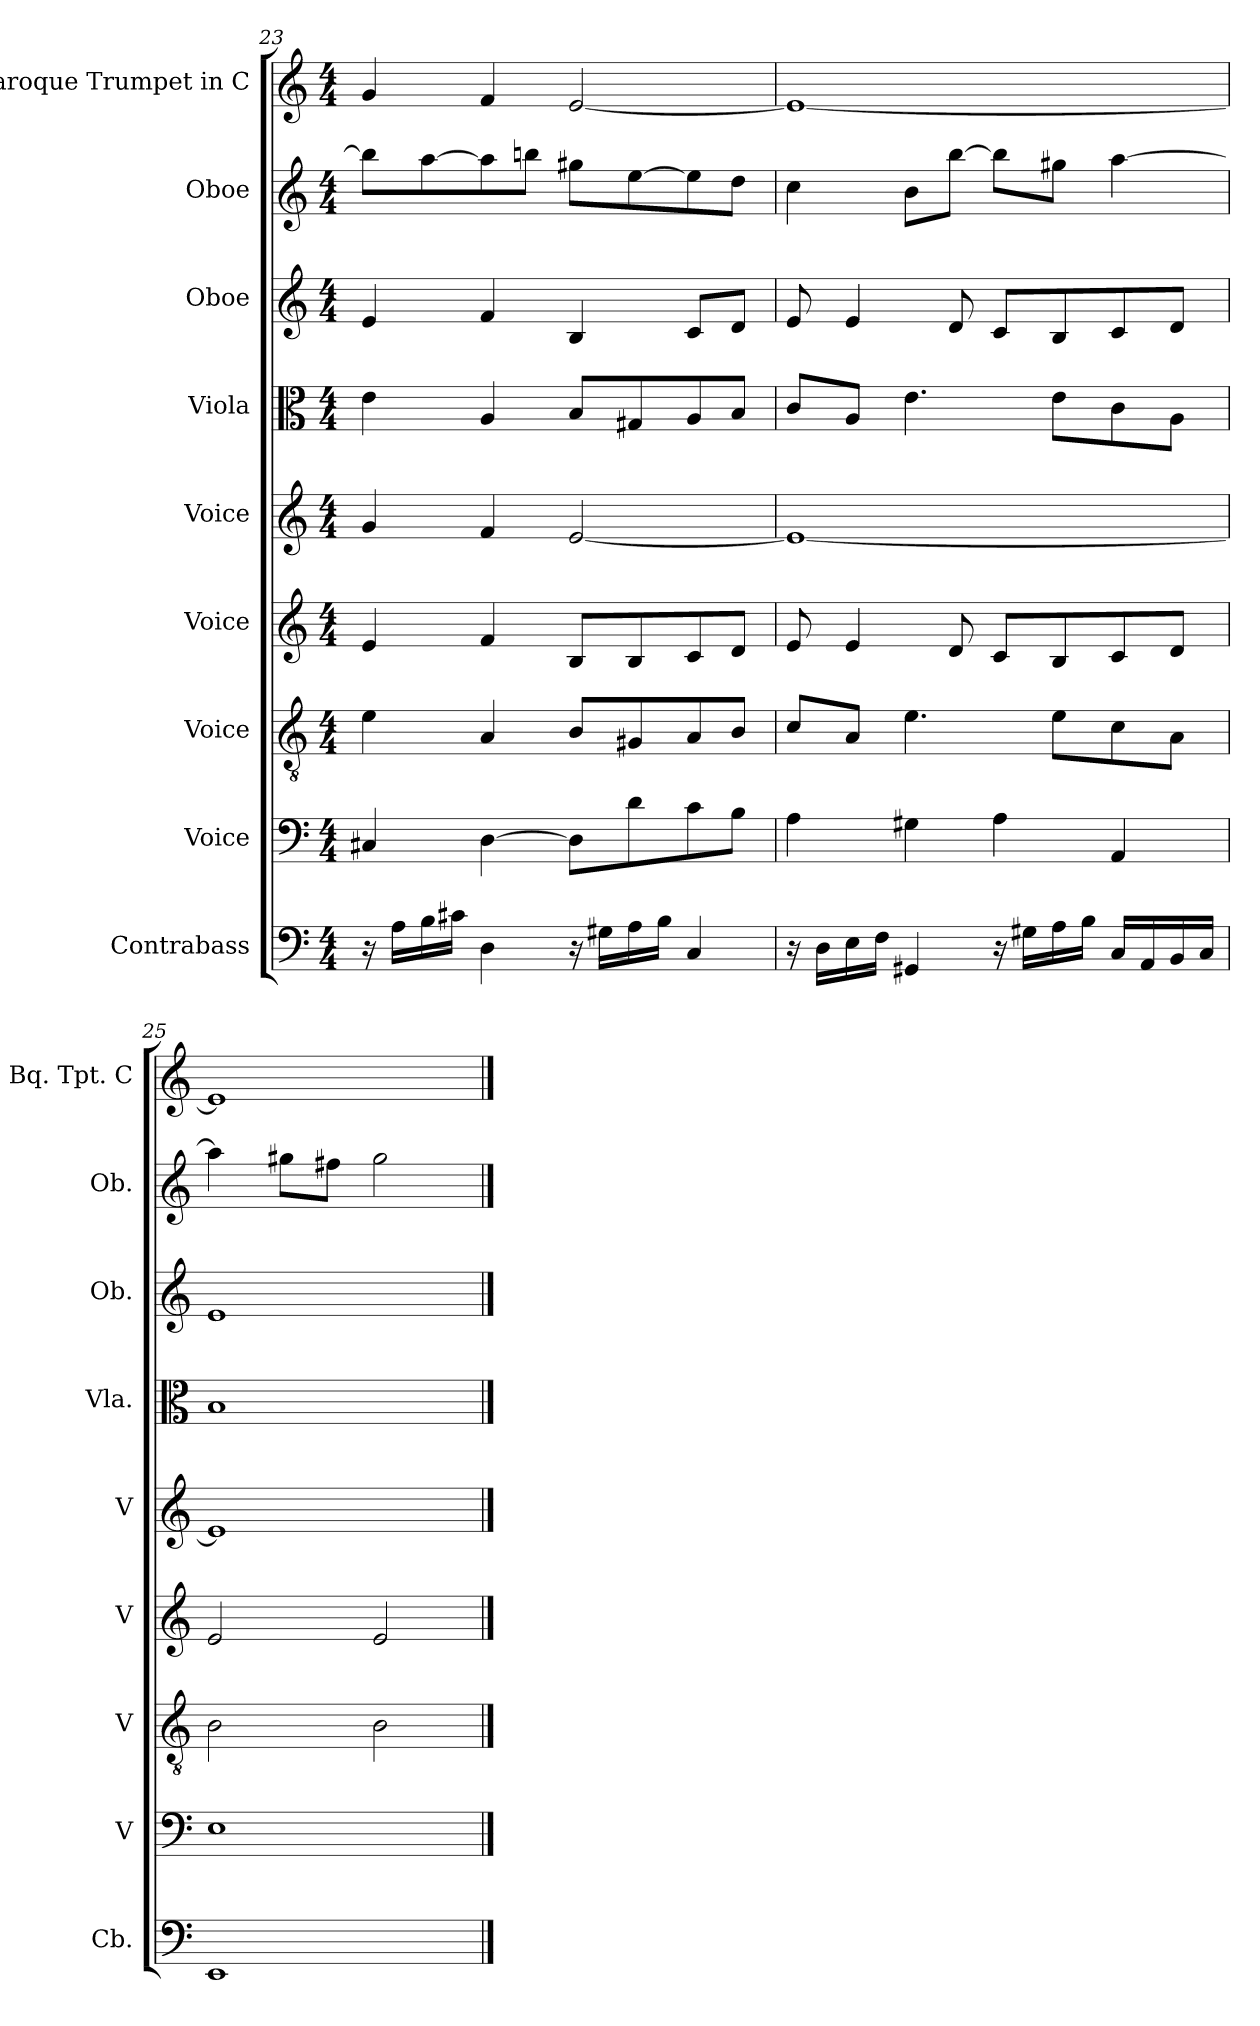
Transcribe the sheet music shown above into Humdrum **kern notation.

**kern	**kern	**kern	**kern	**kern	**kern	**kern	**kern	**kern
*part9	*part8	*part7	*part6	*part5	*part4	*part3	*part2	*part1
*staff9	*staff8	*staff7	*staff6	*staff5	*staff4	*staff3	*staff2	*staff1
*I"Contrabass	*I"Voice	*I"Voice	*I"Voice	*I"Voice	*I"Viola	*I"Oboe	*I"Oboe	*I"Baroque Trumpet in C
*I'Cb.	*I'V	*I'V	*I'V	*I'V	*I'Vla.	*I'Ob.	*I'Ob.	*I'Bq. Tpt. C
*clefF4	*clefF4	*clefGv2	*clefG2	*clefG2	*clefC3	*clefG2	*clefG2	*clefG2
*ITrd7c12	*	*	*	*	*	*	*	*
*k[]	*k[]	*k[]	*k[]	*k[]	*k[]	*k[]	*k[]	*k[]
*M4/4	*M4/4	*M4/4	*M4/4	*M4/4	*M4/4	*M4/4	*M4/4	*M4/4
=23	=23	=23	=23	=23	=23	=23	=23	=23
16r	4C#X/	4e\	4e/	4g/	4e\	4e/	8bb-\L]	4g/
16AA\LL	.	.	.	.	.	.	.	.
16BB\	.	.	.	.	.	.	[8aa\	.
16C#X\JJ	.	.	.	.	.	.	.	.
4DD\	[4D\	4A/	4f/	4f/	4A/	4f/	8aa\]	4f/
.	.	.	.	.	.	.	8bbn\J	.
16r	8D\L]	8B/L	8B/L	[2e/	8B/L	4B/	8gg#X\L	[2e/
16GG#X\LL	.	.	.	.	.	.	.	.
16AA\	8d\	8G#X/	8B/	.	8G#X/	.	[8ee\	.
16BB\JJ	.	.	.	.	.	.	.	.
4CC/	8c\	8A/	8c/	.	8A/	8c/L	8ee\]	.
.	8B\J	8B/J	8d/J	.	8B/J	8d/J	8dd\J	.
!!LO:PB:g=z
=24	=24	=24	=24	=24	=24	=24	=24	=24
16r	4A\	8c/L	8e/	1e_	8c/L	8e/	4cc\	1e_
16DD\LL	.	.	.	.	.	.	.	.
16EE\	.	8A/J	4e/	.	8A/J	4e/	.	.
16FF\JJ	.	.	.	.	.	.	.	.
4GGG#X/	4G#X\	4.e\	.	.	4.e\	.	8b\L	.
.	.	.	8d/	.	.	8d/	[8bb\J	.
16r	4A\	.	8c/L	.	.	8c/L	8bb\L]	.
16GG#X\LL	.	.	.	.	.	.	.	.
16AA\	.	8e\L	8B/	.	8e\L	8B/	8gg#X\J	.
16BB\JJ	.	.	.	.	.	.	.	.
16CC/LL	4AA/	8c\	8c/	.	8c\	8c/	[4aa\	.
16AAA/	.	.	.	.	.	.	.	.
16BBB/	.	8A\J	8d/J	.	8A\J	8d/J	.	.
16CC/JJ	.	.	.	.	.	.	.	.
=25	=25	=25	=25	=25	=25	=25	=25	=25
1EEE	1E	2B\	2e/	1e]	1B	1e	4aa\]	1e]
.	.	.	.	.	.	.	8gg#X\L	.
.	.	.	.	.	.	.	8ff#X\J	.
.	.	2B\	2e/	.	.	.	2gg#\	.
==	==	==	==	==	==	==	==	==
*-	*-	*-	*-	*-	*-	*-	*-	*-
